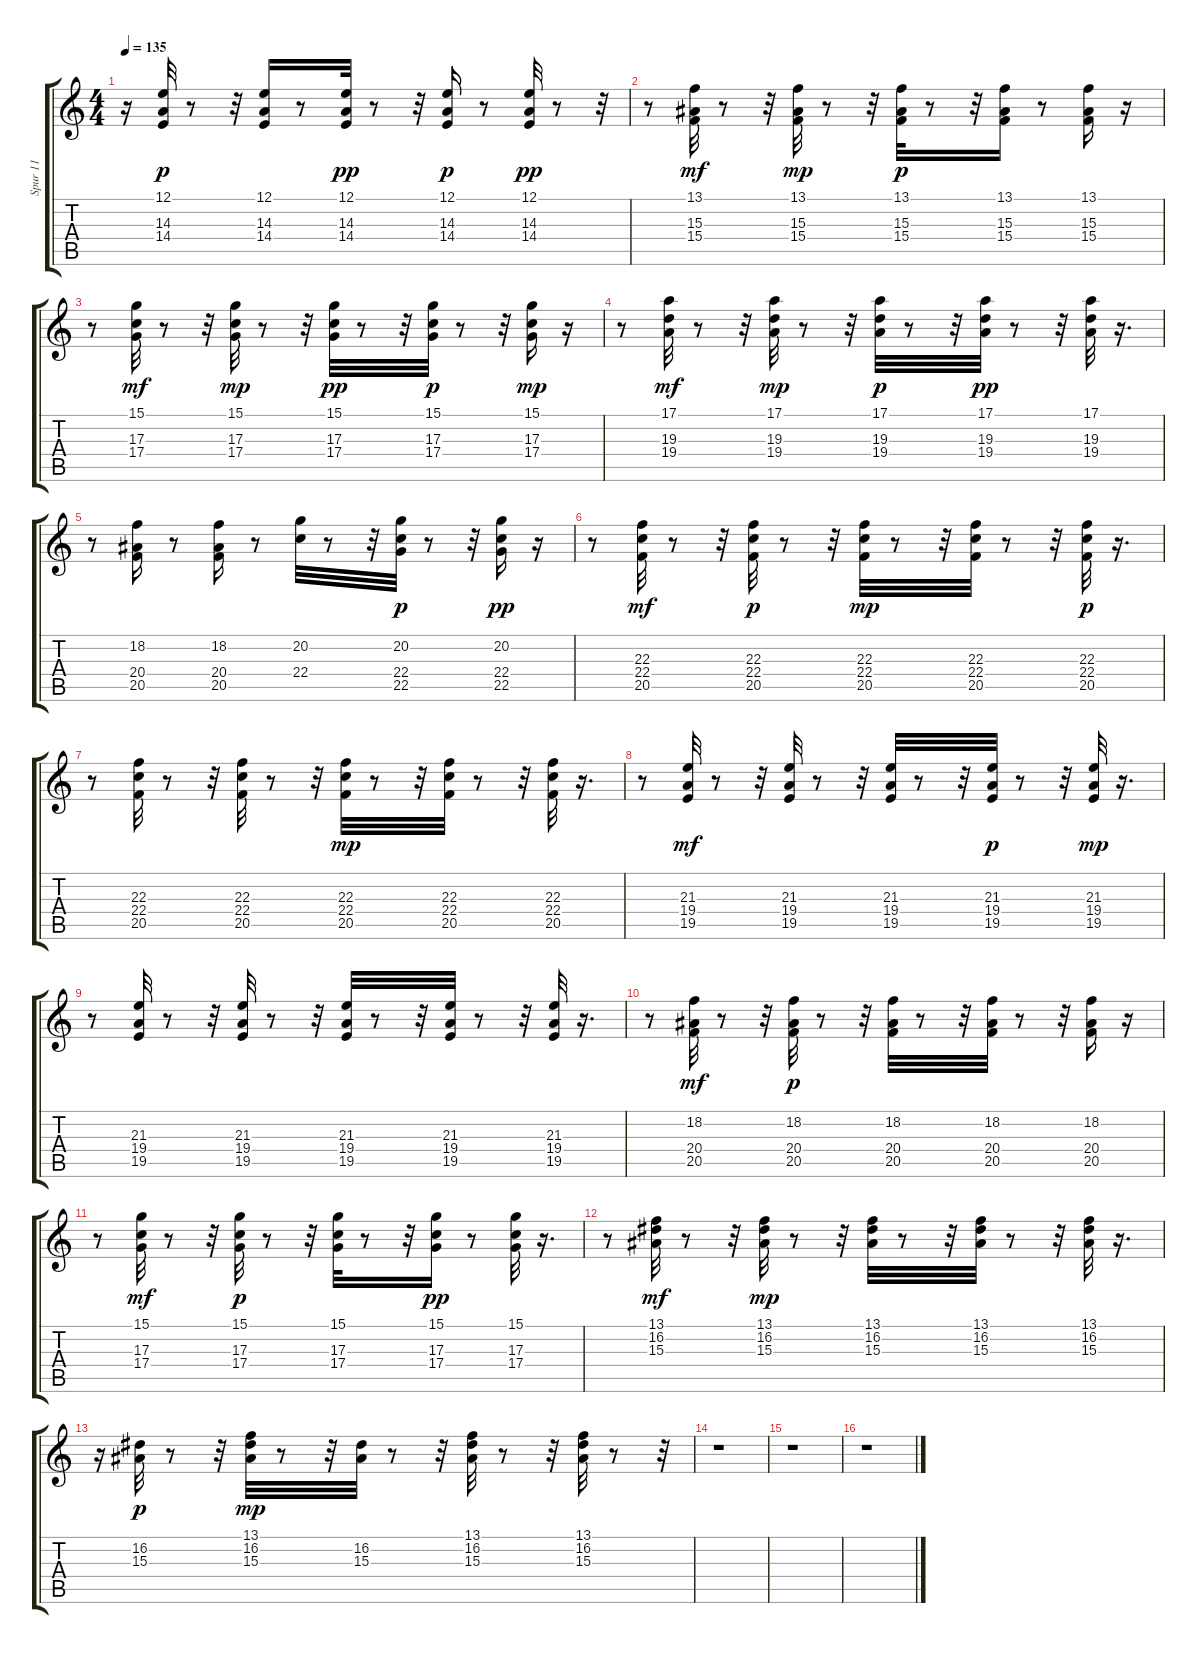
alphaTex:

\track ("Spur 11" "Spur 11") {instrument lead6voice}
\staff {score tabs}
\tuning (E4 B3 G3 D3 A2 E2) {hide}
\ts (4 4)
\tempo 135
\clef g2
\ks c
r.16{dy mp} (12.1 14.3 14.4).32{dy p} r.8 r.32 (12.1 14.3 14.4).16 r.8 (12.1 14.3 14.4).32{dy pp} r.8 r.32 (12.1 14.3 14.4).16{dy p} r.8 (12.1 14.3 14.4).32{dy pp} r.8 r.32 |
r.8 (13.1 15.3 15.4).32{dy mf} r.8 r.32 (13.1 15.3 15.4).32{dy mp} r.8 r.32 (13.1 15.3 15.4).32{dy p} r.8 r.32 (13.1 15.3 15.4).16 r.8 (13.1 15.3 15.4).16 r.16 |
r.8 (15.1 17.3 17.4).32{dy mf} r.8 r.32 (15.1 17.3 17.4).32{dy mp} r.8 r.32 (15.1 17.3 17.4).32{dy pp} r.8 r.32 (15.1 17.3 17.4).32{dy p} r.8 r.32 (15.1 17.3 17.4).16{dy mp} r.16 |
r.8 (17.1 19.3 19.4).32{dy mf} r.8 r.32 (17.1 19.3 19.4).32{dy mp} r.8 r.32 (17.1 19.3 19.4).32{dy p} r.8 r.32 (17.1 19.3 19.4).32{dy pp} r.8 r.32 (17.1 19.3 19.4).32 r.16{d} |
r.8 (18.2 20.4 20.5).16 r.8 (18.2 20.4 20.5).16 r.8 (20.2 22.4).32 r.8 r.32 (20.2 22.4 22.5).32{dy p} r.8 r.32 (20.2 22.4 22.5).16{dy pp} r.16 |
r.8 (22.3 22.4 20.5).32{dy mf} r.8 r.32 (22.3 22.4 20.5).32{dy p} r.8 r.32 (22.3 22.4 20.5).32{dy mp} r.8 r.32 (22.3 22.4 20.5).32 r.8 r.32 (22.3 22.4 20.5).32{dy p} r.16{d} |
r.8 (22.3 22.4 20.5).32 r.8 r.32 (22.3 22.4 20.5).32 r.8 r.32 (22.3 22.4 20.5).32{dy mp} r.8 r.32 (22.3 22.4 20.5).32 r.8 r.32 (22.3 22.4 20.5).32 r.16{d} |
r.8 (21.3 19.4 19.5).32{dy mf} r.8 r.32 (21.3 19.4 19.5).32 r.8 r.32 (21.3 19.4 19.5).32 r.8 r.32 (21.3 19.4 19.5).32{dy p} r.8 r.32 (21.3 19.4 19.5).32{dy mp} r.16{d} |
r.8 (21.3 19.4 19.5).32 r.8 r.32 (21.3 19.4 19.5).32 r.8 r.32 (21.3 19.4 19.5).32 r.8 r.32 (21.3 19.4 19.5).32 r.8 r.32 (21.3 19.4 19.5).32 r.16{d} |
r.8 (18.2 20.4 20.5).32{dy mf} r.8 r.32 (18.2 20.4 20.5).32{dy p} r.8 r.32 (18.2 20.4 20.5).32 r.8 r.32 (18.2 20.4 20.5).32 r.8 r.32 (18.2 20.4 20.5).16 r.16 |
r.8 (15.1 17.3 17.4).32{dy mf} r.8 r.32 (15.1 17.3 17.4).32{dy p} r.8 r.32 (15.1 17.3 17.4).32 r.8 r.32 (15.1 17.3 17.4).16{dy pp} r.8 (15.1 17.3 17.4).32 r.16{d} |
r.8 (13.1 16.2 15.3).32{dy mf} r.8 r.32 (13.1 16.2 15.3).32{dy mp} r.8 r.32 (13.1 16.2 15.3).32 r.8 r.32 (13.1 16.2 15.3).32 r.8 r.32 (13.1 16.2 15.3).32 r.16{d} |
r.16 (16.2 15.3).32{dy p} r.8 r.32 (13.1 16.2 15.3).32{dy mp} r.8 r.32 (16.2 15.3).32 r.8 r.32 (13.1 16.2 15.3).32 r.8 r.32 (13.1 16.2 15.3).32 r.8 r.32 |
r.1 |
r.1 |
r.1
